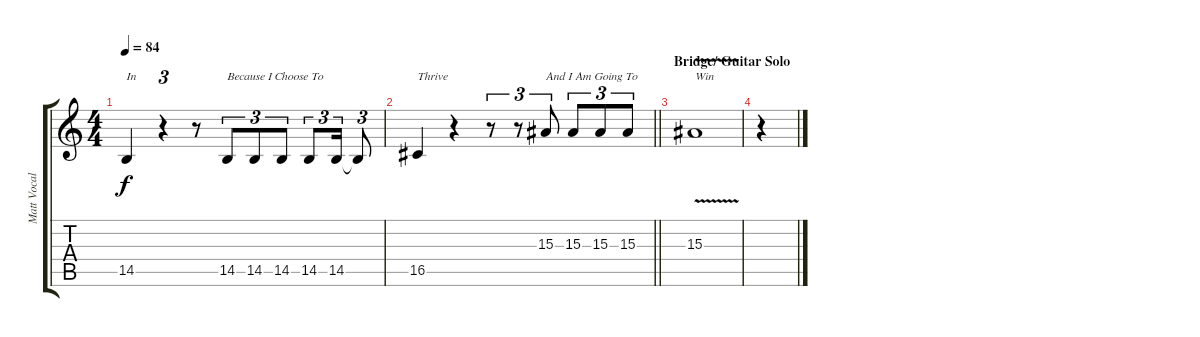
\track ("Matt Vocals" "Matt Vocal") {instrument oboe}
\staff {score tabs}
\tuning (E4 B3 G3 D3 A2 E2) {hide}
\ts (4 4)
\tempo 84
\clef g2
\ks c
14.5.4{txt "In" dy f} r.4{tu (3 2)} r.8 14.5.8{tu (3 2) txt "Because I Choose To"} 14.5.8{tu (3 2)} 14.5.8{tu (3 2)} 14.5.8{tu (3 2)} 14.5.16{tu (3 2)} 14.5{t}.8{tu (3 2)} |
\barLineRight lightlight
16.5.4{txt "Thrive"} r.4 r.8{tu (3 2)} r.8{tu (3 2)} 15.3.8{tu (3 2) txt "And I Am Going To"} 15.3.8{tu (3 2)} 15.3.8{tu (3 2)} 15.3.8{tu (3 2)} |
\section ("" "Bridge/ Guitar Solo")
15.3{v}.1{txt "Win"} |
r.4
